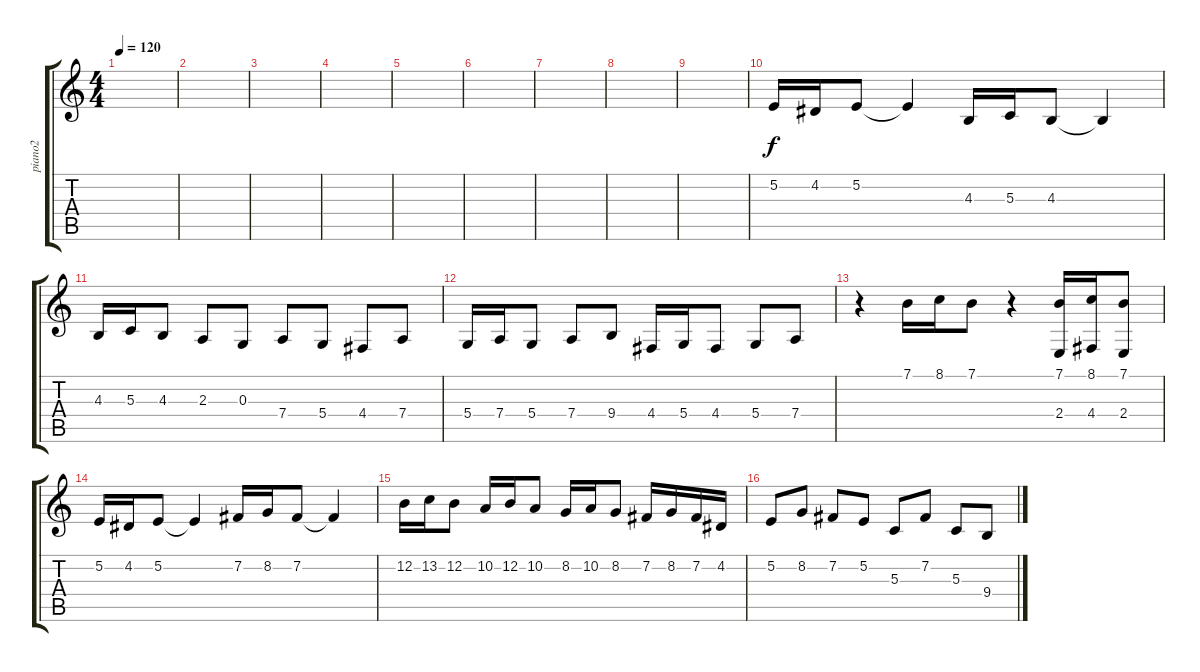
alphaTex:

\track ("piano2" "piano2") {instrument brightacousticpiano}
\staff {score tabs}
\tuning (E4 B3 G3 D3 A2 E2) {hide}
\ts (4 4)
\tempo 120
\clef g2
\ks c
|
|
|
|
|
|
|
|
|
5.2.16 4.2.16 5.2.8 5.2{t}.4 4.3.16 5.3.16 4.3.8 4.3{t}.4 |
4.3.16 5.3.16 4.3.8 2.3.8 0.3.8 7.4.8 5.4.8 4.4.8 7.4.8 |
5.4.16 7.4.16 5.4.8 7.4.8 9.4.8 4.4.16 5.4.16 4.4.8 5.4.8 7.4.8 |
r.4 7.1.16 8.1.16 7.1.8 r.4 (7.1 2.4).16 (8.1 4.4).16 (7.1 2.4).8 |
5.2.16 4.2.16 5.2.8 5.2{t}.4 7.2.16 8.2.16 7.2.8 7.2{t}.4 |
12.2.16 13.2.16 12.2.8 10.2.16 12.2.16 10.2.8 8.2.16 10.2.16 8.2.8 7.2.16 8.2.16 7.2.16 4.2.16 |
5.2.8 8.2.8 7.2.8 5.2.8 5.3.8 7.2.8 5.3.8 9.4.8
